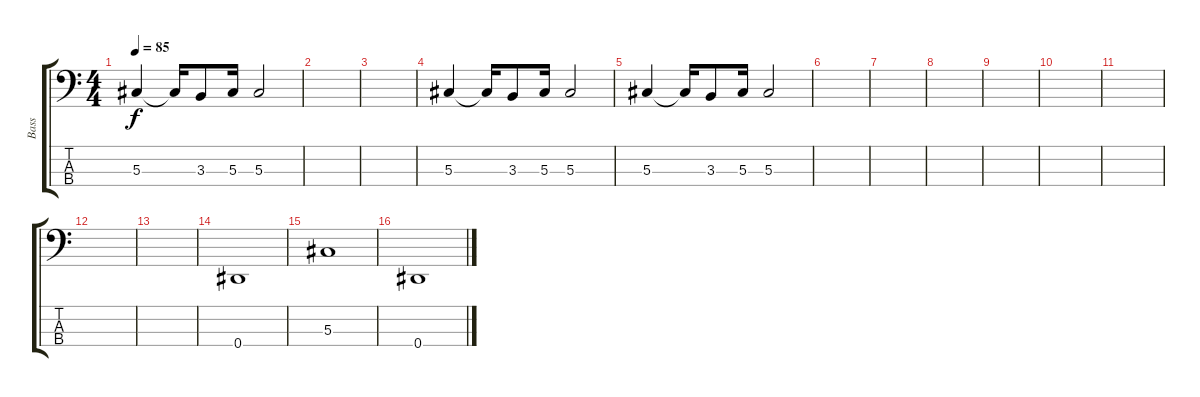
\track ("Bass" "Bass") {instrument electricbassfinger}
\staff {score tabs}
\tuning (Gb2 Db2 Ab1 Eb1) {hide}
\ts (4 4)
\tempo 85
\clef f4
\ks c
5.3.4{dy f} 5.3{t}.16 3.3.8 5.3.16 5.3.2 |
|
|
5.3.4 5.3{t}.16 3.3.8 5.3.16 5.3.2 |
5.3.4 5.3{t}.16 3.3.8 5.3.16 5.3.2 |
|
|
|
|
|
|
|
|
0.4.1 |
5.3.1 |
0.4.1
